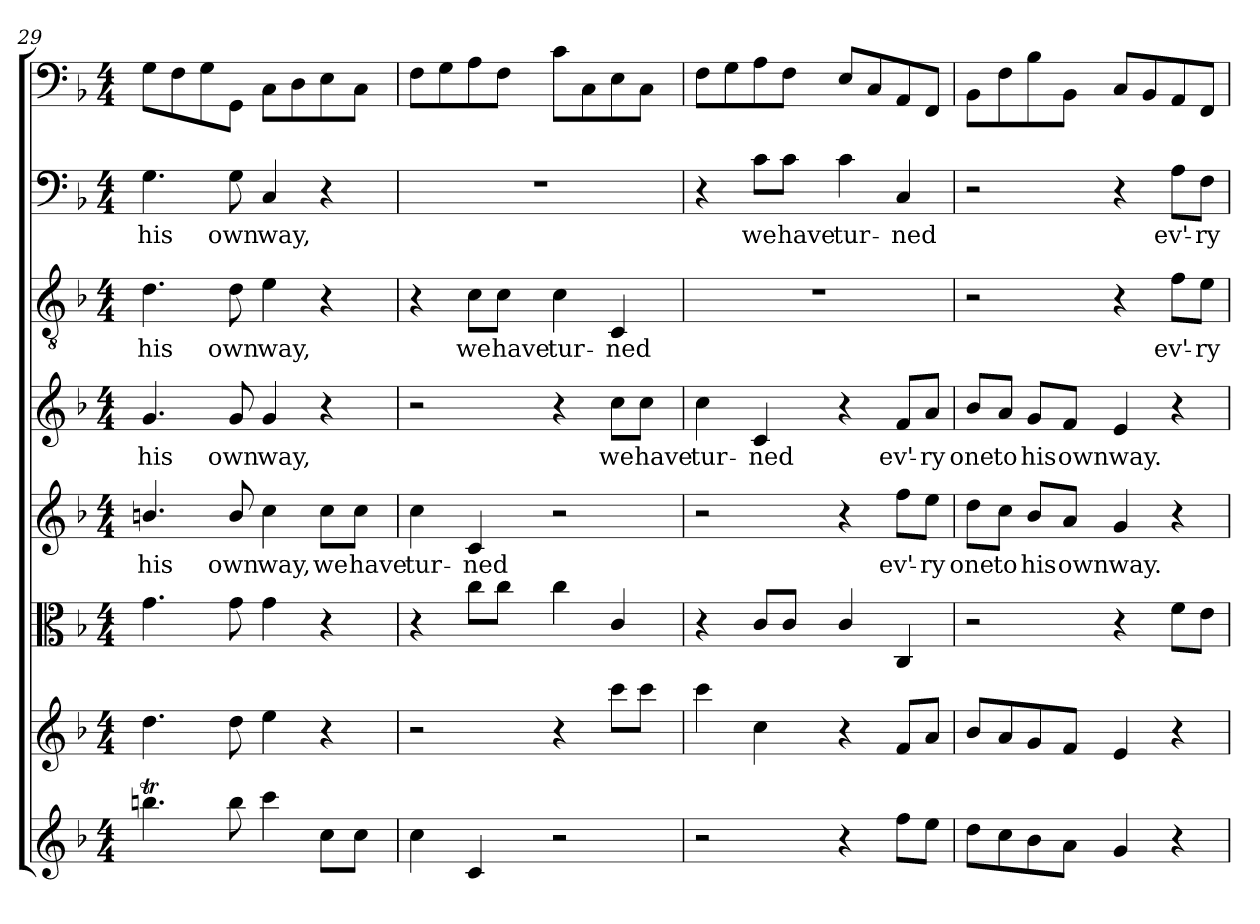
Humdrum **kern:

**kern	**kern	**kern	**kern	**text	**kern	**text	**kern	**text	**kern	**text	**kern
*part8	*part7	*part6	*part5	*part5	*part4	*part4	*part3	*part3	*part2	*part2	*part1
*staff8	*staff7	*staff6	*staff5	*staff5	*staff4	*staff4	*staff3	*staff3	*staff2	*staff2	*staff1
*clefG2	*clefG2	*clefC3	*clefG2	*	*clefG2	*	*clefGv2	*	*clefF4	*	*clefF4
*k[b-]	*k[b-]	*k[b-]	*k[b-]	*	*k[b-]	*	*k[b-]	*	*k[b-]	*	*k[b-]
*F:	*F:	*F:	*F:	*	*F:	*	*F:	*	*F:	*	*F:
*M4/4	*M4/4	*M4/4	*M4/4	*	*M4/4	*	*M4/4	*	*M4/4	*	*M4/4
=29	=29	=29	=29	=29	=29	=29	=29	=29	=29	=29	=29
4.bbnt\	4.dd\	4.g\	4.bn/	his	4.g/	his	4.d\	his	4.G\	his	8G\L
.	.	.	.	.	.	.	.	.	.	.	8F\
.	.	.	.	.	.	.	.	.	.	.	8G\
8bb\	8dd\	8g\	8b/	own	8g/	own	8d\	own	8G\	own	8GG\J
4ccc\	4ee\	4g\	4cc\	way,	4g/	way,	4e\	way,	4C/	way,	8C\L
.	.	.	.	.	.	.	.	.	.	.	8D\
8cc\L	4r	4r	8cc\L	we	4r	.	4r	.	4r	.	8E\
8cc\J	.	.	8cc\J	have	.	.	.	.	.	.	8C\J
=30	=30	=30	=30	=30	=30	=30	=30	=30	=30	=30	=30
4cc\	2r	4r	4cc\	tur-	2r	.	4r	.	1r	.	8F\L
.	.	.	.	.	.	.	.	.	.	.	8G\
4c/	.	8cc\L	4c/	-ned	.	.	8c\L	we	.	.	8A\
.	.	8cc\J	.	.	.	.	8c\J	have	.	.	8F\J
2r	4r	4cc\	2r	.	4r	.	4c\	tur-	.	.	8c\L
.	.	.	.	.	.	.	.	.	.	.	8C\
.	8ccc\L	4c/	.	.	8cc\L	we	4C/	-ned	.	.	8E\
.	8ccc\J	.	.	.	8cc\J	have	.	.	.	.	8C\J
=31	=31	=31	=31	=31	=31	=31	=31	=31	=31	=31	=31
2r	4ccc\	4r	2r	.	4cc\	tur-	1r	.	4r	.	8F\L
.	.	.	.	.	.	.	.	.	.	.	8G\
.	4cc\	8c/L	.	.	4c/	-ned	.	.	8c\L	we	8A\
.	.	8c/J	.	.	.	.	.	.	8c\J	have	8F\J
4r	4r	4c/	4r	.	4r	.	.	.	4c\	tur-	8E/L
.	.	.	.	.	.	.	.	.	.	.	8C/
8ff\L	8f/L	4C/	8ff\L	ev'-	8f/L	ev'-	.	.	4C/	-ned	8AA/
8ee\J	8a/J	.	8ee\J	-ry	8a/J	-ry	.	.	.	.	8FF/J
=32	=32	=32	=32	=32	=32	=32	=32	=32	=32	=32	=32
8dd\L	8b-/L	2r	8dd\L	one	8b-/L	one	2r	.	2r	.	8BB-\L
8cc\	8a/	.	8cc\J	to	8a/J	to	.	.	.	.	8F\
8b-\	8g/	.	8b-/L	his	8g/L	his	.	.	.	.	8B-\
8a\J	8f/J	.	8a/J	own	8f/J	own	.	.	.	.	8BB-\J
4g/	4e/	4r	4g/	way.	4e/	way.	4r	.	4r	.	8C/L
.	.	.	.	.	.	.	.	.	.	.	8BB-/
4r	4r	8f\L	4r	.	4r	.	8f\L	ev'-	8A\L	ev'-	8AA/
.	.	8e\J	.	.	.	.	8e\J	-ry	8F\J	-ry	8FF/J
=	=	=	=	=	=	=	=	=	=	=	=
*-	*-	*-	*-	*-	*-	*-	*-	*-	*-	*-	*-
